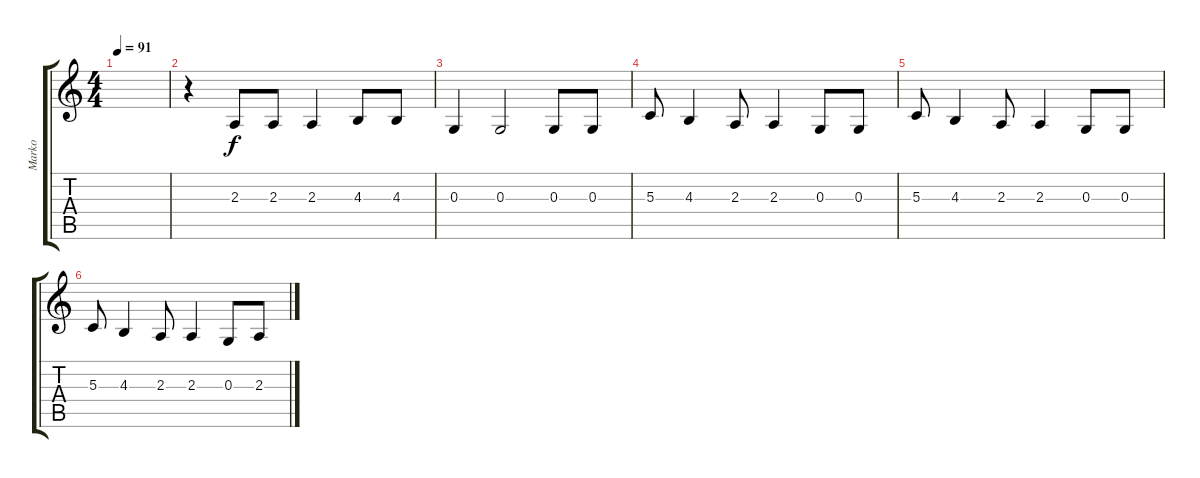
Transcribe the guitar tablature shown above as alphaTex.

\track ("Marko" "Marko") {instrument choiraahs}
\staff {score tabs}
\tuning (E4 B3 G3 D3 A2 E2) {hide}
\ts (4 4)
\tempo 91
\clef g2
\ks c
|
r.4 2.3.8 2.3.8 2.3.4 4.3.8 4.3.8 |
0.3.4 0.3.2 0.3.8 0.3.8 |
5.3.8 4.3.4 2.3.8 2.3.4 0.3.8 0.3.8 |
5.3.8 4.3.4 2.3.8 2.3.4 0.3.8 0.3.8 |
5.3.8 4.3.4 2.3.8 2.3.4 0.3.8 2.3.8
